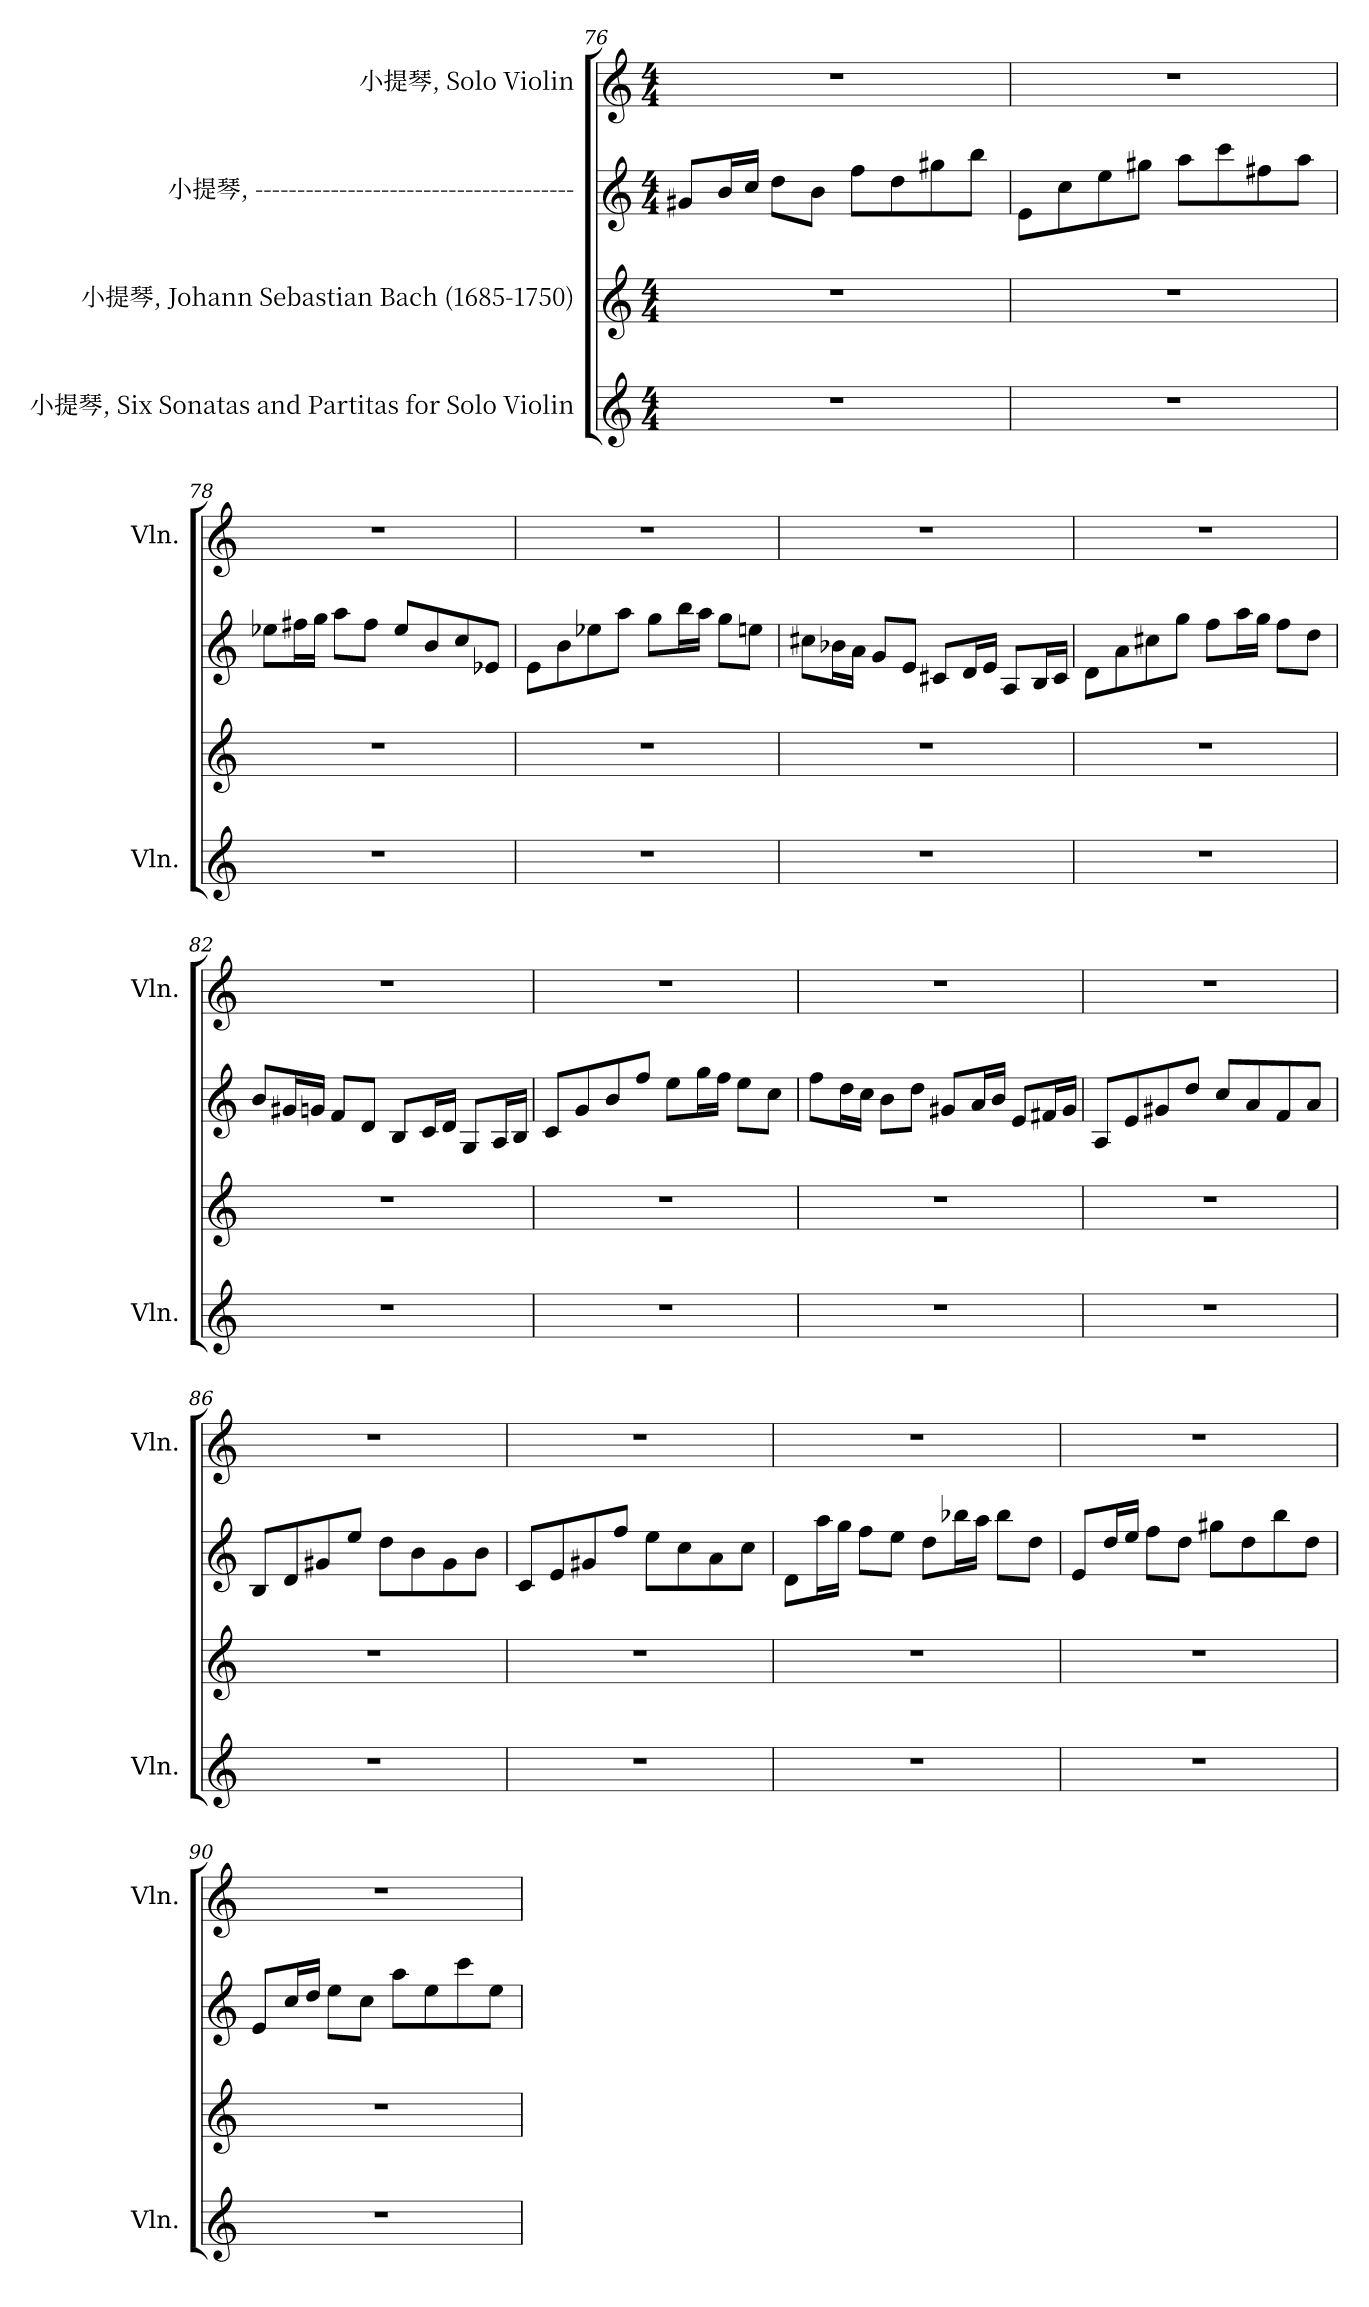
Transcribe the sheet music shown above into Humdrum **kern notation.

**kern	**kern	**kern	**kern
*part4	*part3	*part2	*part1
*staff4	*staff3	*staff2	*staff1
*I"小提琴, Six Sonatas and Partitas for Solo Violin	*I"小提琴, Johann Sebastian Bach  (1685-1750)	*I"小提琴, --------------------------------------	*I"小提琴, Solo Violin
*I'Vln.	*	*	*I'Vln.
*clefG2	*clefG2	*clefG2	*clefG2
*k[]	*k[]	*k[]	*k[]
*M4/4	*M4/4	*M4/4	*M4/4
=76	=76	=76	=76
1r	1r	8g#X/L	1r
.	.	16b/L	.
.	.	16cc/JJ	.
.	.	8dd\L	.
.	.	8b\J	.
.	.	8ff\L	.
.	.	8dd\	.
.	.	8gg#X\	.
.	.	8bb\J	.
=77	=77	=77	=77
1r	1r	8e\L	1r
.	.	8cc\	.
.	.	8ee\	.
.	.	8gg#X\J	.
.	.	8aa\L	.
.	.	8ccc\	.
.	.	8ff#X\	.
.	.	8aa\J	.
=78	=78	=78	=78
1r	1r	8ee-X\L	1r
.	.	16ff#X\L	.
.	.	16gg\JJ	.
.	.	8aa\L	.
.	.	8ff#\J	.
.	.	8ee-/L	.
.	.	8b/	.
.	.	8cc/	.
.	.	8e-X/J	.
!!LO:LB:g=z
=79	=79	=79	=79
1r	1r	8e\L	1r
.	.	8b\	.
.	.	8ee-X\	.
.	.	8aa\J	.
.	.	8gg\L	.
.	.	16bb\L	.
.	.	16aa\JJ	.
.	.	8gg\L	.
.	.	8een\J	.
=80	=80	=80	=80
1r	1r	8cc#X\L	1r
.	.	16b-X\L	.
.	.	16a\JJ	.
.	.	8g/L	.
.	.	8e/J	.
.	.	8c#X/L	.
.	.	16d/L	.
.	.	16e/JJ	.
.	.	8A/L	.
.	.	16B/L	.
.	.	16c#/JJ	.
=81	=81	=81	=81
1r	1r	8d\L	1r
.	.	8a\	.
.	.	8cc#X\	.
.	.	8gg\J	.
.	.	8ff\L	.
.	.	16aa\L	.
.	.	16gg\JJ	.
.	.	8ff\L	.
.	.	8dd\J	.
!!LO:PB:g=z
=82	=82	=82	=82
1r	1r	8b/L	1r
.	.	16g#X/L	.
.	.	16gn/JJ	.
.	.	8f/L	.
.	.	8d/J	.
.	.	8B/L	.
.	.	16c/L	.
.	.	16d/JJ	.
.	.	8G/L	.
.	.	16A/L	.
.	.	16B/JJ	.
=83	=83	=83	=83
1r	1r	8c/L	1r
.	.	8g/	.
.	.	8b/	.
.	.	8ff/J	.
.	.	8ee\L	.
.	.	16gg\L	.
.	.	16ff\JJ	.
.	.	8ee\L	.
.	.	8cc\J	.
=84	=84	=84	=84
1r	1r	8ff\L	1r
.	.	16dd\L	.
.	.	16cc\JJ	.
.	.	8b\L	.
.	.	8dd\J	.
.	.	8g#X/L	.
.	.	16a/L	.
.	.	16b/JJ	.
.	.	8e/L	.
.	.	16f#X/L	.
.	.	16g#/JJ	.
=85	=85	=85	=85
1r	1r	8A/L	1r
.	.	8e/	.
.	.	8g#X/	.
.	.	8dd/J	.
.	.	8cc/L	.
.	.	8a/	.
.	.	8f/	.
.	.	8a/J	.
!!LO:LB:g=z
=86	=86	=86	=86
1r	1r	8B/L	1r
.	.	8d/	.
.	.	8g#X/	.
.	.	8ee/J	.
.	.	8dd\L	.
.	.	8b\	.
.	.	8g#\	.
.	.	8b\J	.
=87	=87	=87	=87
1r	1r	8c/L	1r
.	.	8e/	.
.	.	8g#X/	.
.	.	8ff/J	.
.	.	8ee\L	.
.	.	8cc\	.
.	.	8a\	.
.	.	8cc\J	.
=88	=88	=88	=88
1r	1r	8d\L	1r
.	.	16aa\L	.
.	.	16gg\JJ	.
.	.	8ff\L	.
.	.	8ee\J	.
.	.	8dd\L	.
.	.	16bb-X\L	.
.	.	16aa\JJ	.
.	.	8bb-\L	.
.	.	8dd\J	.
=89	=89	=89	=89
1r	1r	8e/L	1r
.	.	16dd/L	.
.	.	16ee/JJ	.
.	.	8ff\L	.
.	.	8dd\J	.
.	.	8gg#X\L	.
.	.	8dd\	.
.	.	8bb\	.
.	.	8dd\J	.
!!LO:LB:g=z
=90	=90	=90	=90
1r	1r	8e/L	1r
.	.	16cc/L	.
.	.	16dd/JJ	.
.	.	8ee\L	.
.	.	8cc\J	.
.	.	8aa\L	.
.	.	8ee\	.
.	.	8ccc\	.
.	.	8ee\J	.
=	=	=	=
*-	*-	*-	*-
